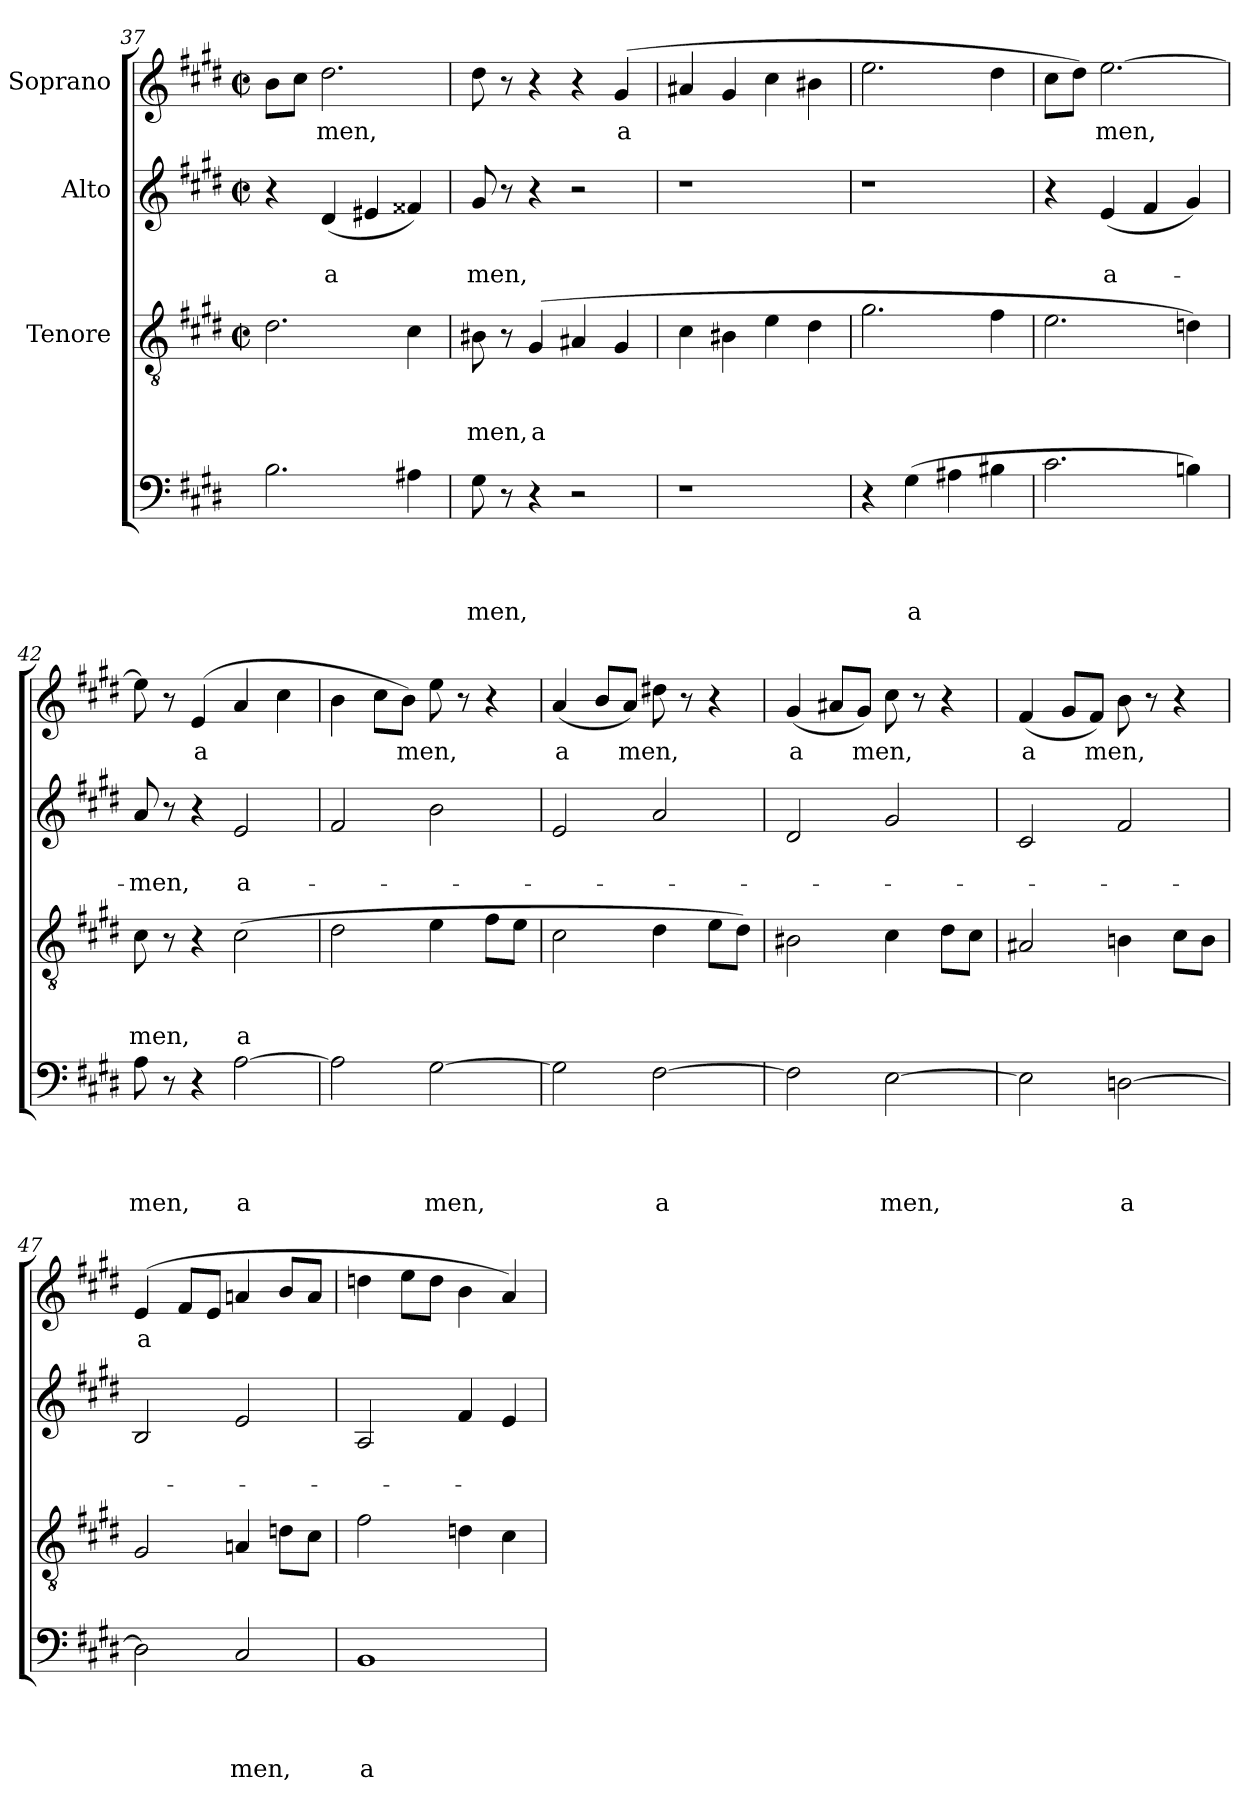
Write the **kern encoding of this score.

**kern	**text	**text	**text	**text	**kern	**text	**text	**text	**kern	**text	**text	**kern	**text
*part4	*part4	*part4	*part4	*part4	*part3	*part3	*part3	*part3	*part2	*part2	*part2	*part1	*part1
*staff4	*staff4	*staff4	*staff4	*staff4	*staff3	*staff3	*staff3	*staff3	*staff2	*staff2	*staff2	*staff1	*staff1
*	*	*	*	*	*I"Tenore	*	*	*	*I"Alto	*	*	*I"Soprano	*
*clefF4	*	*	*	*	*clefGv2	*	*	*	*clefG2	*	*	*clefG2	*
*k[f#c#g#d#]	*	*	*	*	*k[f#c#g#d#]	*	*	*	*k[f#c#g#d#]	*	*	*k[f#c#g#d#]	*
*E:	*	*	*	*	*E:	*	*	*	*E:	*	*	*E:	*
*	*	*	*	*	*M2/2	*	*	*	*M2/2	*	*	*M2/2	*
*	*	*	*	*	*met(c|)	*	*	*	*met(c|)	*	*	*met(c|)	*
=37	=37	=37	=37	=37	=37	=37	=37	=37	=37	=37	=37	=37	=37
2.B\	.	.	.	.	2.d#\	.	.	.	4r	.	.	8b\L	.
.	.	.	.	.	.	.	.	.	.	.	.	8cc#\J	.
!	!	!	!	!	!	!	!	!	!	!	!LO:LY:b	!	!LO:LY:b
.	.	.	.	.	.	.	.	.	(<4d#/	.	a	2.dd#\	men,
.	.	.	.	.	.	.	.	.	4e#X/	.	.	.	.
4A#X\	.	.	.	.	4c#\	.	.	.	4f##X/)	.	.	.	.
!!LO:LB:g=z
=38	=38	=38	=38	=38	=38	=38	=38	=38	=38	=38	=38	=38	=38
!	!	!	!	!LO:LY:b	!	!	!	!LO:LY:b	!	!	!LO:LY:b	!	!
8G#\	.	.	.	men,	8B#X\	.	.	men,	8g#/	.	men,	8dd#\	.
8r	.	.	.	.	8r	.	.	.	8r	.	.	8r	.
!	!	!	!	!	!	!	!	!LO:LY:b	!	!	!	!	!
4r	.	.	.	.	(4G#/	.	.	a	4r	.	.	4r	.
2r	.	.	.	.	4A#X/	.	.	.	2r	.	.	4r	.
!	!	!	!	!	!	!	!	!	!	!	!	!	!LO:LY:b
.	.	.	.	.	4G#/	.	.	.	.	.	.	(4g#/	a
=39	=39	=39	=39	=39	=39	=39	=39	=39	=39	=39	=39	=39	=39
1r	.	.	.	.	4c#\	.	.	.	1r	.	.	4a#X/	.
.	.	.	.	.	4B#X\	.	.	.	.	.	.	4g#/	.
.	.	.	.	.	4e\	.	.	.	.	.	.	4cc#\	.
.	.	.	.	.	4d#\	.	.	.	.	.	.	4b#X\	.
=40	=40	=40	=40	=40	=40	=40	=40	=40	=40	=40	=40	=40	=40
4r	.	.	.	.	2.g#\	.	.	.	1r	.	.	2.ee\	.
!	!	!	!	!LO:LY:b	!	!	!	!	!	!	!	!	!
(>4G#\	.	.	.	a	.	.	.	.	.	.	.	.	.
4A#X\	.	.	.	.	.	.	.	.	.	.	.	.	.
4B#X\	.	.	.	.	4f#\	.	.	.	.	.	.	4dd#\	.
=41	=41	=41	=41	=41	=41	=41	=41	=41	=41	=41	=41	=41	=41
2.c#\	.	.	.	.	2.e\	.	.	.	4r	.	.	8cc#\L	.
.	.	.	.	.	.	.	.	.	.	.	.	8dd#\J)	.
!	!	!	!	!	!	!	!	!	!	!	!LO:LY:b	!	!LO:LY:b
.	.	.	.	.	.	.	.	.	(<4e/	.	a-	[>2.ee\	men,
.	.	.	.	.	.	.	.	.	4f#/	.	.	.	.
4Bn\)	.	.	.	.	4dn\)	.	.	.	4g#/)	.	.	.	.
=42	=42	=42	=42	=42	=42	=42	=42	=42	=42	=42	=42	=42	=42
!	!	!	!	!LO:LY:b	!	!	!	!LO:LY:b	!	!	!LO:LY:b	!	!
8A\	.	.	.	men,	8c#\	.	.	men,	8a/	.	-men,	8ee\]	.
8r	.	.	.	.	8r	.	.	.	8r	.	.	8r	.
!	!	!	!	!	!	!	!	!	!	!	!	!	!LO:LY:b
4r	.	.	.	.	4r	.	.	.	4r	.	.	(>4e/	a
!	!	!	!	!LO:LY:b	!	!	!	!LO:LY:b	!	!	!LO:LY:b	!	!
[>2A\	.	.	.	a	(>2c#\	.	.	a	2e/	.	a-	4a/	.
.	.	.	.	.	.	.	.	.	.	.	.	4cc#\	.
=43	=43	=43	=43	=43	=43	=43	=43	=43	=43	=43	=43	=43	=43
2A\]	.	.	.	.	2d#\	.	.	.	2f#/	.	.	4b\	.
.	.	.	.	.	.	.	.	.	.	.	.	8cc#\L	.
!	!	!	!	!	!	!	!	!	!	!	!	!	!LO:LY:b
.	.	.	.	.	.	.	.	.	.	.	.	8b\J)	men,
!	!	!	!	!LO:LY:b	!	!	!	!	!	!	!	!	!
[>2G#\	.	.	.	men,	4e\	.	.	.	2b\	.	.	8ee\	.
.	.	.	.	.	.	.	.	.	.	.	.	8r	.
.	.	.	.	.	8f#\L	.	.	.	.	.	.	4r	.
.	.	.	.	.	8e\J	.	.	.	.	.	.	.	.
=44	=44	=44	=44	=44	=44	=44	=44	=44	=44	=44	=44	=44	=44
!	!	!	!	!	!	!	!	!	!	!	!	!	!LO:LY:b
2G#\]	.	.	.	.	2c#\	.	.	.	2e/	.	.	(<4a/	a
.	.	.	.	.	.	.	.	.	.	.	.	8b/L	.
!	!	!	!	!	!	!	!	!	!	!	!	!	!LO:LY:b
.	.	.	.	.	.	.	.	.	.	.	.	8a/J)	men,
!	!	!	!	!LO:LY:b	!	!	!	!	!	!	!	!	!
[<2F#\	.	.	.	a	4d#\	.	.	.	2a/	.	.	8dd#X\	.
.	.	.	.	.	.	.	.	.	.	.	.	8r	.
.	.	.	.	.	8e\L	.	.	.	.	.	.	4r	.
.	.	.	.	.	8d#\J)	.	.	.	.	.	.	.	.
!!LO:LB:g=z
=45	=45	=45	=45	=45	=45	=45	=45	=45	=45	=45	=45	=45	=45
!	!	!	!	!	!	!	!	!	!	!	!	!	!LO:LY:b
2F#\]	.	.	.	.	2B#X\	.	.	.	2d#/	.	.	(<4g#/	a
.	.	.	.	.	.	.	.	.	.	.	.	8a#X/L	.
!	!	!	!	!	!	!	!	!	!	!	!	!	!LO:LY:b
.	.	.	.	.	.	.	.	.	.	.	.	8g#/J)	men,
!	!	!	!	!LO:LY:b	!	!	!	!	!	!	!	!	!
[>2E\	.	.	.	men,	4c#\	.	.	.	2g#/	.	.	8cc#\	.
.	.	.	.	.	.	.	.	.	.	.	.	8r	.
.	.	.	.	.	8d#\L	.	.	.	.	.	.	4r	.
.	.	.	.	.	8c#\J	.	.	.	.	.	.	.	.
=46	=46	=46	=46	=46	=46	=46	=46	=46	=46	=46	=46	=46	=46
!	!	!	!	!	!	!	!	!	!	!	!	!	!LO:LY:b
2E\]	.	.	.	.	2A#X/	.	.	.	2c#/	.	.	(<4f#/	a
.	.	.	.	.	.	.	.	.	.	.	.	8g#/L	.
!	!	!	!	!	!	!	!	!	!	!	!	!	!LO:LY:b
.	.	.	.	.	.	.	.	.	.	.	.	8f#/J)	men,
!	!	!	!	!LO:LY:b	!	!	!	!	!	!	!	!	!
[>2Dn\	.	.	.	a	4Bn\	.	.	.	2f#/	.	.	8b\	.
.	.	.	.	.	.	.	.	.	.	.	.	8r	.
.	.	.	.	.	8c#\L	.	.	.	.	.	.	4r	.
.	.	.	.	.	8B\J	.	.	.	.	.	.	.	.
=47	=47	=47	=47	=47	=47	=47	=47	=47	=47	=47	=47	=47	=47
!	!	!	!	!	!	!	!	!	!	!	!	!	!LO:LY:b
2D\]	.	.	.	.	2G#/	.	.	.	2B/	.	.	(4e/	a
.	.	.	.	.	.	.	.	.	.	.	.	8f#/L	.
.	.	.	.	.	.	.	.	.	.	.	.	8e/J	.
!	!	!	!	!LO:LY:b	!	!	!	!	!	!	!	!	!
2C#/	.	.	.	men,	4An/	.	.	.	2e/	.	.	4an/	.
.	.	.	.	.	8dn\L	.	.	.	.	.	.	8b/L	.
.	.	.	.	.	8c#\J	.	.	.	.	.	.	8a/J	.
=48	=48	=48	=48	=48	=48	=48	=48	=48	=48	=48	=48	=48	=48
!	!	!	!	!LO:LY:b:rj	!	!	!	!	!	!	!	!	!
1BB	.	.	.	a	2f#\	.	.	.	2A/	.	.	4ddn\	.
.	.	.	.	.	.	.	.	.	.	.	.	8ee\L	.
.	.	.	.	.	.	.	.	.	.	.	.	8dd\J	.
.	.	.	.	.	4dn\	.	.	.	4f#/	.	.	4b\	.
.	.	.	.	.	4c#\	.	.	.	4e/	.	.	4a/)	.
=	=	=	=	=	=	=	=	=	=	=	=	=	=
*-	*-	*-	*-	*-	*-	*-	*-	*-	*-	*-	*-	*-	*-
